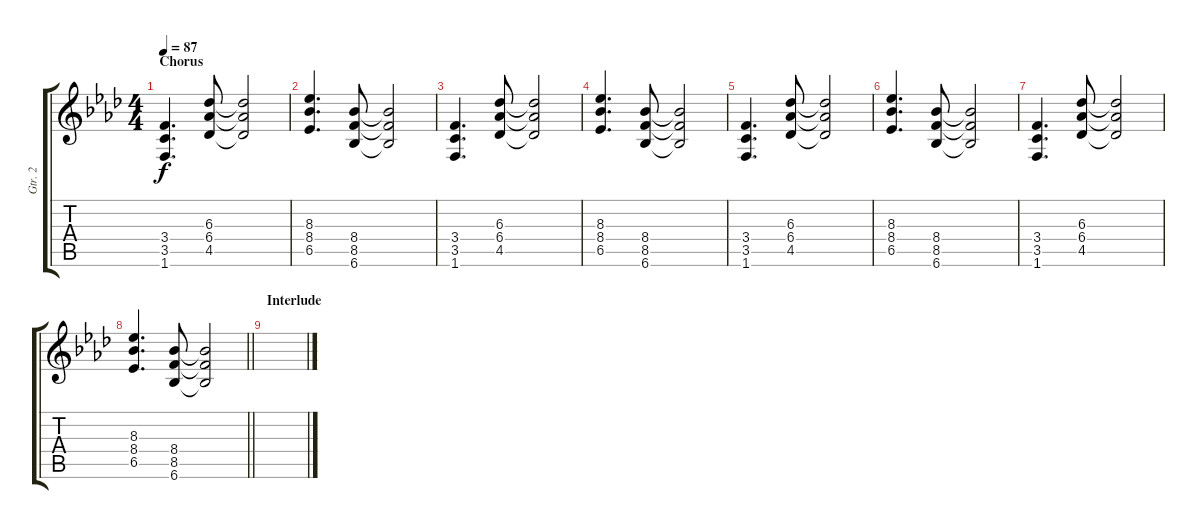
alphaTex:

\track ("Gtr. 2" "Gtr. 2") {instrument distortionguitar}
\staff {score tabs}
\tuning (E4 B3 G3 D3 A2 E2) {hide}
\ts (4 4)
\section ("" "Chorus")
\tempo 87
\clef g2
\ks fminor
(3.4 3.5 1.6).4{d dy f} (6.3 6.4 4.5).8 (6.3{t} 6.4{t} 4.5{t}).2 |
(8.3 8.4 6.5).4{d} (8.4 8.5 6.6).8 (8.4{t} 8.5{t} 6.6{t}).2 |
(3.4 3.5 1.6).4{d} (6.3 6.4 4.5).8 (6.3{t} 6.4{t} 4.5{t}).2 |
(8.3 8.4 6.5).4{d} (8.4 8.5 6.6).8 (8.4{t} 8.5{t} 6.6{t}).2 |
(3.4 3.5 1.6).4{d} (6.3 6.4 4.5).8 (6.3{t} 6.4{t} 4.5{t}).2 |
(8.3 8.4 6.5).4{d} (8.4 8.5 6.6).8 (8.4{t} 8.5{t} 6.6{t}).2 |
(3.4 3.5 1.6).4{d} (6.3 6.4 4.5).8 (6.3{t} 6.4{t} 4.5{t}).2 |
\barLineRight lightlight
(8.3 8.4 6.5).4{d} (8.4 8.5 6.6).8 (8.4{t} 8.5{t} 6.6{t}).2 |
\section ("" "Interlude")
